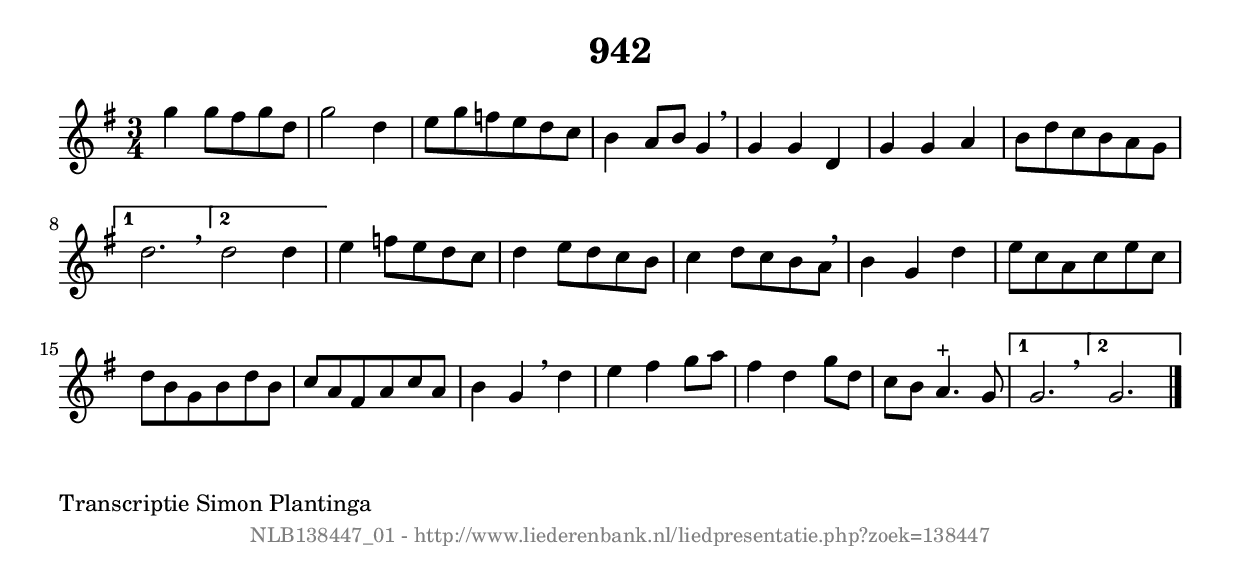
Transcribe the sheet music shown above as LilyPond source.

%
% produced by wce2krn 1.64 (7 June 2014)
%
\version"2.16"
#(append! paper-alist '(("long" . (cons (* 210 mm) (* 2000 mm)))))
#(set-default-paper-size "long")
sb = {\breathe}
mBreak = {\breathe }
bBreak = {\breathe }
x = {\once\override NoteHead #'style = #'cross }
gl=\glissando
itime={\override Staff.TimeSignature #'stencil = ##f }
ficta = {\once\set suggestAccidentals = ##t}
fine = {\once\override Score.RehearsalMark #'self-alignment-X = #1 \mark \markup {\italic{Fine}}}
dc = {\once\override Score.RehearsalMark #'self-alignment-X = #1 \mark \markup {\italic{D.C.}}}
dcf = {\once\override Score.RehearsalMark #'self-alignment-X = #1 \mark \markup {\italic{D.C. al Fine}}}
dcc = {\once\override Score.RehearsalMark #'self-alignment-X = #1 \mark \markup {\italic{D.C. al Coda}}}
ds = {\once\override Score.RehearsalMark #'self-alignment-X = #1 \mark \markup {\italic{D.S.}}}
dsf = {\once\override Score.RehearsalMark #'self-alignment-X = #1 \mark \markup {\italic{D.S. al Fine}}}
dsc = {\once\override Score.RehearsalMark #'self-alignment-X = #1 \mark \markup {\italic{D.S. al Coda}}}
pv = {\set Score.repeatCommands = #'((volta "1"))}
sv = {\set Score.repeatCommands = #'((volta "2"))}
tv = {\set Score.repeatCommands = #'((volta "3"))}
qv = {\set Score.repeatCommands = #'((volta "4"))}
xv = {\set Score.repeatCommands = #'((volta #f))}
\header{ tagline = ""
title = "942"
}
\score {{
\key g \major
\relative g'
{
\set melismaBusyProperties = #'()
\time 3/4
\tempo 4=120
\override Score.MetronomeMark #'transparent = ##t
\override Score.RehearsalMark #'break-visibility = #(vector #t #t #f)
g'4 g8 fis8 g8 d8 | g2 d4 | e8 g8 f8 e8 d8 c8 | b4 a8 b8 g4 | \mBreak \bar "|"
g4 g4 d4 | g4 g4 a4 | b8 d8 c8 b8 a8 g8 | \pv d'2. \bar ":|:" \bBreak
\sv d2 d4 \xv | e4 f8 e8 d8 c8 | d4 e8 d8 c8 b8 | c4 d8 c8 b8 a8 | \mBreak \bar "|"
b4 g4 d'4 | e8 c8 a8 c8 e8 c8 | d8 b8 g8 b8 d8 b8 | c8 a8 fis8 a8 c8 a8 | b4 g4 \mBreak
d'4 | e4 fis4 g8 a8 | fis4 d4 g8 d8 | c8 b8 a4.^"+" g8 | \pv g2. \bar ":|:"  \bBreak
\sv g2. \xv \bar "|."
 }}
 \midi { }
 \layout {
            indent = 0.0\cm
}
}
\markup { \wordwrap-string #" 
Transcriptie Simon Plantinga
"}
\markup { \vspace #0 } \markup { \with-color #grey \fill-line { \center-column { \smaller "NLB138447_01 - http://www.liederenbank.nl/liedpresentatie.php?zoek=138447" } } }
